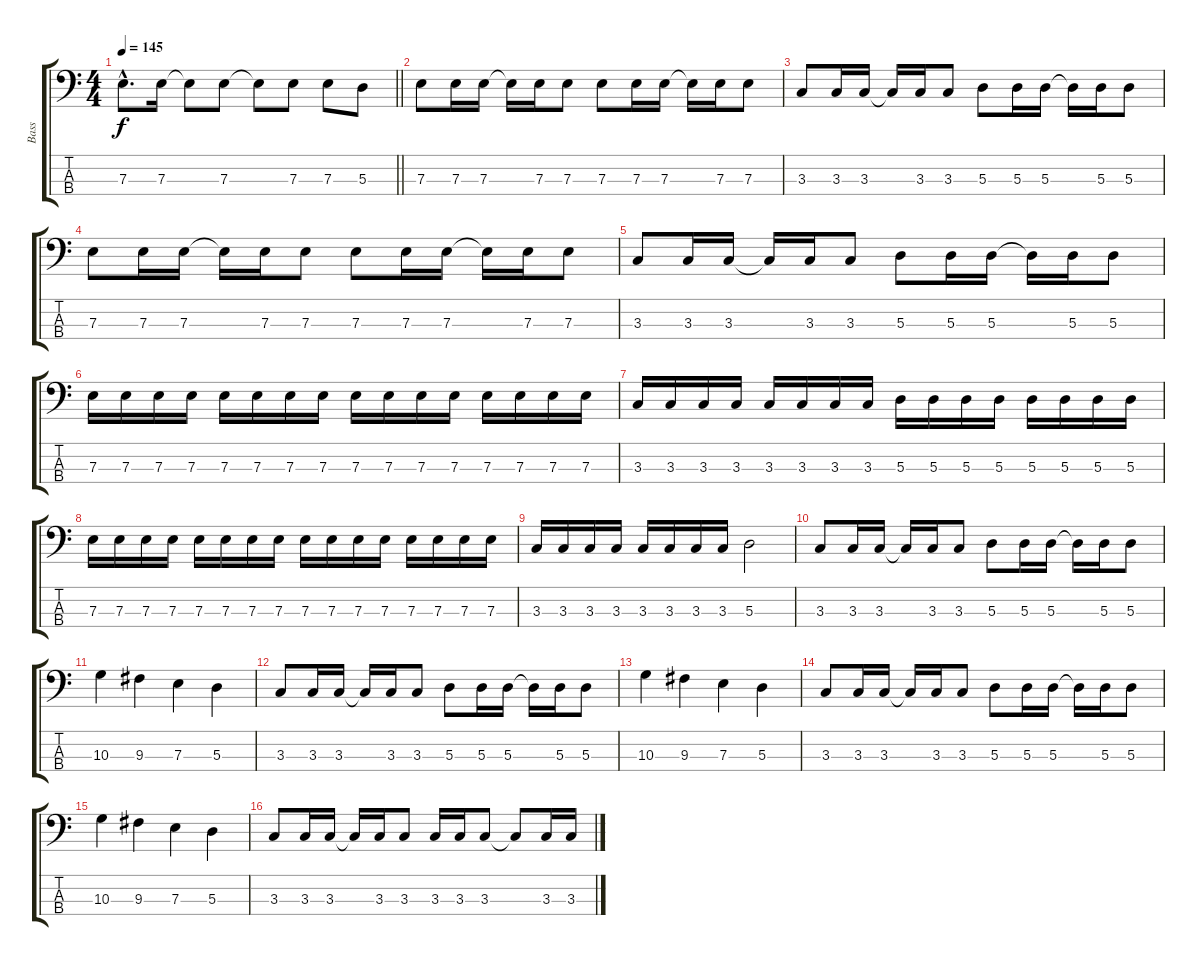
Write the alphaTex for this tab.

\track ("Bass" "Bass") {instrument electricbasspick}
\staff {score tabs}
\tuning (G2 D2 A1 E1) {hide}
\ts (4 4)
\tempo 145
\clef f4
\barLineRight lightlight
\ks c
7.3{hac}.8{d dy f} 7.3.16 7.3{t}.8 7.3.8 7.3{t}.8 7.3.8 7.3.8 5.3.8 |
7.3.8 7.3.16 7.3.16 7.3{t}.16 7.3.16 7.3.8 7.3.8 7.3.16 7.3.16 7.3{t}.16 7.3.16 7.3.8 |
3.3.8 3.3.16 3.3.16 3.3{t}.16 3.3.16 3.3.8 5.3.8 5.3.16 5.3.16 5.3{t}.16 5.3.16 5.3.8 |
7.3.8 7.3.16 7.3.16 7.3{t}.16 7.3.16 7.3.8 7.3.8 7.3.16 7.3.16 7.3{t}.16 7.3.16 7.3.8 |
3.3.8 3.3.16 3.3.16 3.3{t}.16 3.3.16 3.3.8 5.3.8 5.3.16 5.3.16 5.3{t}.16 5.3.16 5.3.8 |
7.3.16 7.3.16 7.3.16 7.3.16 7.3.16 7.3.16 7.3.16 7.3.16 7.3.16 7.3.16 7.3.16 7.3.16 7.3.16 7.3.16 7.3.16 7.3.16 |
3.3.16 3.3.16 3.3.16 3.3.16 3.3.16 3.3.16 3.3.16 3.3.16 5.3.16 5.3.16 5.3.16 5.3.16 5.3.16 5.3.16 5.3.16 5.3.16 |
7.3.16 7.3.16 7.3.16 7.3.16 7.3.16 7.3.16 7.3.16 7.3.16 7.3.16 7.3.16 7.3.16 7.3.16 7.3.16 7.3.16 7.3.16 7.3.16 |
3.3.16 3.3.16 3.3.16 3.3.16 3.3.16 3.3.16 3.3.16 3.3.16 5.3.2 |
3.3.8 3.3.16 3.3.16 3.3{t}.16 3.3.16 3.3.8 5.3.8 5.3.16 5.3.16 5.3{t}.16 5.3.16 5.3.8 |
10.3.4 9.3.4 7.3.4 5.3.4 |
3.3.8 3.3.16 3.3.16 3.3{t}.16 3.3.16 3.3.8 5.3.8 5.3.16 5.3.16 5.3{t}.16 5.3.16 5.3.8 |
10.3.4 9.3.4 7.3.4 5.3.4 |
3.3.8 3.3.16 3.3.16 3.3{t}.16 3.3.16 3.3.8 5.3.8 5.3.16 5.3.16 5.3{t}.16 5.3.16 5.3.8 |
10.3.4 9.3.4 7.3.4 5.3.4 |
3.3.8 3.3.16 3.3.16 3.3{t}.16 3.3.16 3.3.8 3.3.16 3.3.16 3.3.8 3.3{t}.8 3.3.16 3.3.16
